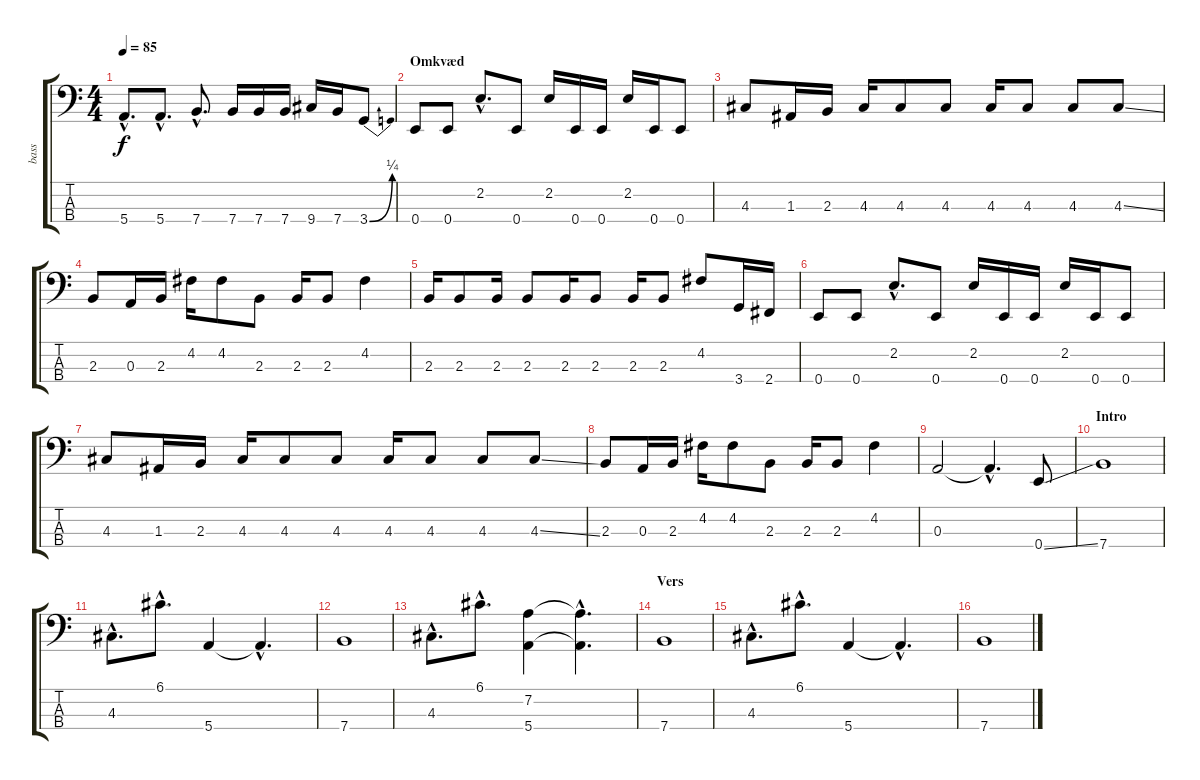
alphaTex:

\track ("bass" "bass") {instrument electricbassfinger}
\staff {score tabs}
\tuning (G2 D2 A1 E1) {hide}
\ts (4 4)
\tempo 85
\clef f4
\ks c
5.4{hac}.8{d dy f} 5.4{hac}.8{d} 7.4{hac}.8{d} 7.4.16 7.4.16 7.4.16 9.4.16 7.4.16 3.4{be (bend 0 0 60 1)}.8 |
\section ("" "Omkvæd")
0.4.8 0.4.8 2.2{hac}.8{d} 0.4.8 2.2.16 0.4.16 0.4.16 2.2.16 0.4.16 0.4.8 |
4.3.8 1.3.16 2.3.16 4.3.16 4.3.8 4.3.8 4.3.16 4.3.8 4.3.8 4.3{ss}.8 |
2.3.8 0.3.16 2.3.16 4.2.16 4.2.8 2.3.8 2.3.16 2.3.8 4.2.4 |
2.3.16 2.3.8 2.3.16 2.3.8 2.3.16 2.3.8 2.3.16 2.3.8 4.2.8 3.4.16 2.4.16 |
0.4.8 0.4.8 2.2{hac}.8{d} 0.4.8 2.2.16 0.4.16 0.4.16 2.2.16 0.4.16 0.4.8 |
4.3.8 1.3.16 2.3.16 4.3.16 4.3.8 4.3.8 4.3.16 4.3.8 4.3.8 4.3{ss}.8 |
2.3.8 0.3.16 2.3.16 4.2.16 4.2.8 2.3.8 2.3.16 2.3.8 4.2.4 |
0.3.2 0.3{hac t}.4{d} 0.4{ss}.8 |
\section ("" "Intro")
7.4.1 |
4.3{hac}.8{d} 6.1{hac}.8{d} 5.4.4 5.4{hac t}.4{d} |
7.4.1 |
4.3{hac}.8{d} 6.1{hac}.8{d} (7.2 5.4).4 (7.2{hac t} 5.4{hac t}).4{d} |
\section ("" "Vers")
7.4.1 |
4.3{hac}.8{d} 6.1{hac}.8{d} 5.4.4 5.4{hac t}.4{d} |
7.4.1
